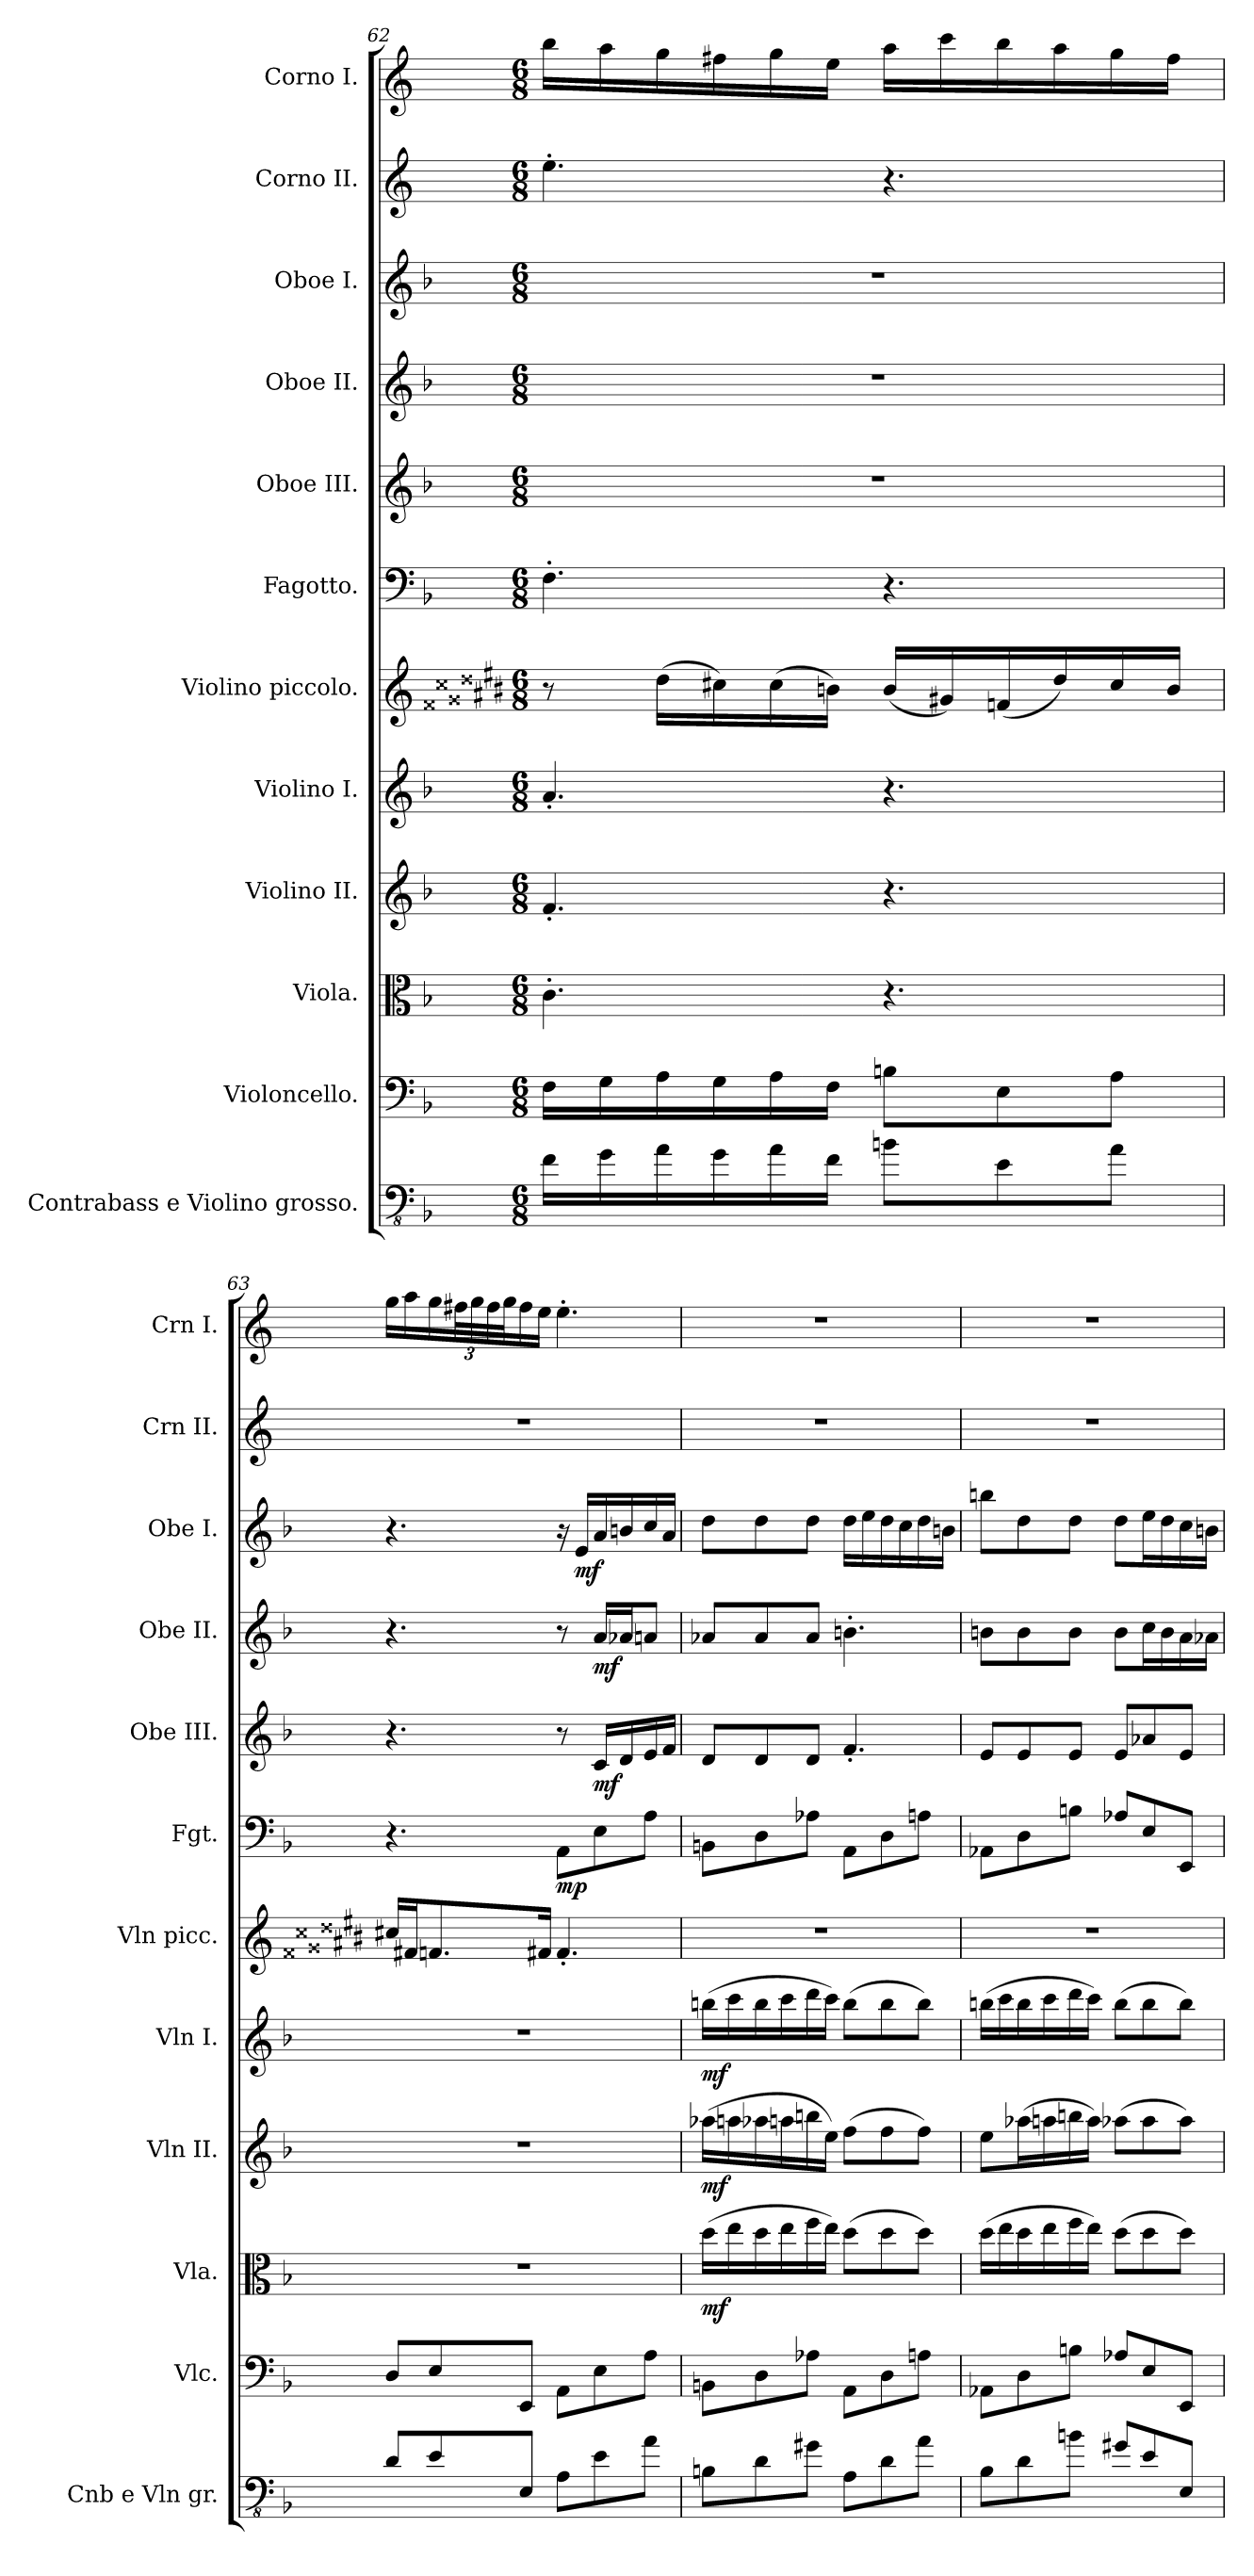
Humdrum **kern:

**kern	**kern	**kern	**dynam	**kern	**dynam	**kern	**dynam	**kern	**kern	**dynam	**kern	**dynam	**kern	**dynam	**kern	**dynam	**kern	**kern
*part12	*part11	*part10	*part10	*part9	*part9	*part8	*part8	*part7	*part6	*part6	*part5	*part5	*part4	*part4	*part3	*part3	*part2	*part1
*staff12	*staff11	*staff10	*staff10	*staff9	*staff9	*staff8	*staff8	*staff7	*staff6	*staff6	*staff5	*staff5	*staff4	*staff4	*staff3	*staff3	*staff2	*staff1
*I"Contrabass e Violino grosso.	*I"Violoncello.	*I"Viola.	*	*I"Violino II.	*	*I"Violino I.	*	*I"Violino piccolo.	*I"Fagotto.	*	*I"Oboe III.	*	*I"Oboe II.	*	*I"Oboe I.	*	*I"Corno II.	*I"Corno I.
*I'Cnb e Vln gr.	*I'Vlc.	*I'Vla.	*	*I'Vln II.	*	*I'Vln I.	*	*I'Vln picc.	*I'Fgt.	*	*I'Obe III.	*	*I'Obe II.	*	*I'Obe I.	*	*I'Crn II.	*I'Crn I.
*clefFv4	*clefF4	*clefC3	*	*clefG2	*	*clefG2	*	*clefG2	*clefF4	*	*clefG2	*	*clefG2	*	*clefG2	*	*clefG2	*clefG2
*ITrd7c12	*	*	*	*	*	*	*	*ITrd-1c-3	*	*	*	*	*	*	*	*	*ITrd4c7	*ITrd4c7
*k[b-]	*k[b-]	*k[b-]	*	*k[b-]	*	*k[b-]	*	*k[f##c##g##d##a#e#b#]	*k[b-]	*	*k[b-]	*	*k[b-]	*	*k[b-]	*	*k[b-]	*k[b-]
*M6/8	*M6/8	*M6/8	*	*M6/8	*	*M6/8	*	*M6/8	*M6/8	*	*M6/8	*	*M6/8	*	*M6/8	*	*M6/8	*M6/8
=62	=62	=62	=62	=62	=62	=62	=62	=62	=62	=62	=62	=62	=62	=62	=62	=62	=62	=62
16FF\LL	16F\LL	4.c'\	.	4.f'/	.	4.a'/	.	8r	4.F'\	.	2.r	.	2.r	.	2.r	.	4.a'\	16ee\LL
16GG\	16G\	.	.	.	.	.	.	.	.	.	.	.	.	.	.	.	.	16dd\
16AA\	16A\	.	.	.	.	.	.	(>16ee#\LL	.	.	.	.	.	.	.	.	.	16cc\
16GG\	16G\	.	.	.	.	.	.	16dd##\)	.	.	.	.	.	.	.	.	.	16bn\
16AA\	16A\	.	.	.	.	.	.	(>16dd##\	.	.	.	.	.	.	.	.	.	16cc\
16FF\JJ	16F\JJ	.	.	.	.	.	.	16cc##\JJ)	.	.	.	.	.	.	.	.	.	16a\JJ
8BBn\L	8Bn\L	4.r	.	4.r	.	4.r	.	(<16cc##/LL	4.r	.	.	.	.	.	.	.	4.r	16dd\LL
.	.	.	.	.	.	.	.	16a##X/)	.	.	.	.	.	.	.	.	.	16ff\
8EE\	8E\	.	.	.	.	.	.	(<16g#X/	.	.	.	.	.	.	.	.	.	16ee\
.	.	.	.	.	.	.	.	16ee#/)	.	.	.	.	.	.	.	.	.	16dd\
8AA\J	8A\J	.	.	.	.	.	.	16dd##/	.	.	.	.	.	.	.	.	.	16cc\
.	.	.	.	.	.	.	.	16cc##/JJ	.	.	.	.	.	.	.	.	.	16b\JJ
=63	=63	=63	=63	=63	=63	=63	=63	=63	=63	=63	=63	=63	=63	=63	=63	=63	=63	=63
8DD/L	8D/L	2.r	.	2.r	.	2.r	.	16dd##/LL	4.r	.	4.r	.	4.r	.	4.r	.	2.r	16cc\LL
.	.	.	.	.	.	.	.	16g##/J	.	.	.	.	.	.	.	.	.	16dd\
*	*	*	*	*	*	*	*	*	*	*	*	*	*	*	*	*	*	*Xbrackettup
8EE/	8E/	.	.	.	.	.	.	8.g#X/	.	.	.	.	.	.	.	.	.	24cc\
.	.	.	.	.	.	.	.	.	.	.	.	.	.	.	.	.	.	48bn\L
.	.	.	.	.	.	.	.	.	.	.	.	.	.	.	.	.	.	48cc\
.	.	.	.	.	.	.	.	.	.	.	.	.	.	.	.	.	.	48b\
.	.	.	.	.	.	.	.	.	.	.	.	.	.	.	.	.	.	48cc\J
8EEE/J	8EE/J	.	.	.	.	.	.	.	.	.	.	.	.	.	.	.	.	16b\
.	.	.	.	.	.	.	.	16g##X/Jk	.	.	.	.	.	.	.	.	.	16a\JJ
!	!	!	!	!	!	!	!	!	!	!LO:DY:b	!	!	!	!	!	!	!	!
8AAA\L	8AA\L	.	.	.	.	.	.	4.g##'/	8AA\L	mp	8r	.	8r	.	16r	.	.	4.a'\
!	!	!	!	!	!	!	!	!	!	!	!	!	!	!	!	!LO:DY:b	!	!
.	.	.	.	.	.	.	.	.	.	.	.	.	.	.	16e/LL	mf	.	.
!	!	!	!	!	!	!	!	!	!	!	!	!LO:DY:b	!	!LO:DY:b	!	!	!	!
8EE\	8E\	.	.	.	.	.	.	.	8E\	.	16c/LL	mf	16a/LL	mf	16a/	.	.	.
.	.	.	.	.	.	.	.	.	.	.	16d/	.	16a-X/J	.	16bn/	.	.	.
8AA\J	8A\J	.	.	.	.	.	.	.	8A\J	.	16e/	.	8an/J	.	16cc/	.	.	.
.	.	.	.	.	.	.	.	.	.	.	16f/JJ	.	.	.	16a/JJ	.	.	.
!!LO:PB:g=z
=64	=64	=64	=64	=64	=64	=64	=64	=64	=64	=64	=64	=64	=64	=64	=64	=64	=64	=64
!	!	!	!LO:DY:b	!	!LO:DY:b	!	!LO:DY:b	!	!	!	!	!	!	!	!	!	!	!
8BBBn\L	8BBn\L	(>16dd\LL	mf	(>16aa-X\LL	mf	(>16bbn\LL	mf	2.r	8BBn\L	.	8d/L	.	8a-X/L	.	8dd\L	.	2.r	2.r
.	.	16ee\	.	16aan\	.	16ccc\	.	.	.	.	.	.	.	.	.	.	.	.
8DD\	8D\	16dd\	.	16aa-X\	.	16bb\	.	.	8D\	.	8d/	.	8a-/	.	8dd\	.	.	.
.	.	16ee\	.	16aan\	.	16ccc\	.	.	.	.	.	.	.	.	.	.	.	.
8GG#X\J	8A-X\J	16ff\	.	16bbn\	.	16ddd\	.	.	8A-X\J	.	8d/J	.	8a-/J	.	8dd\J	.	.	.
.	.	16ee\JJ)	.	16ee\JJ)	.	16ccc\JJ)	.	.	.	.	.	.	.	.	.	.	.	.
8AAA\L	8AA\L	(>8dd\L	.	(>8ff\L	.	(>8bb\L	.	.	8AA\L	.	4.f'/	.	4.bn'\	.	16dd\LL	.	.	.
.	.	.	.	.	.	.	.	.	.	.	.	.	.	.	16ee\	.	.	.
8DD\	8D\	8dd\	.	8ff\	.	8bb\	.	.	8D\	.	.	.	.	.	16dd\	.	.	.
.	.	.	.	.	.	.	.	.	.	.	.	.	.	.	16cc\	.	.	.
8AA\J	8An\J	8dd\J)	.	8ff\J)	.	8bb\J)	.	.	8An\J	.	.	.	.	.	16dd\	.	.	.
.	.	.	.	.	.	.	.	.	.	.	.	.	.	.	16bn\JJ	.	.	.
=65	=65	=65	=65	=65	=65	=65	=65	=65	=65	=65	=65	=65	=65	=65	=65	=65	=65	=65
8BBB-\L	8AA-X\L	(>16dd\LL	.	8ee\L	.	(>16bbn\LL	.	2.r	8AA-X\L	.	8e/L	.	8bn\L	.	8bbn\L	.	2.r	2.r
.	.	16ee\	.	.	.	16ccc\	.	.	.	.	.	.	.	.	.	.	.	.
8DD\	8D\	16dd\	.	(>16aa-X\L	.	16bb\	.	.	8D\	.	8e/	.	8b\	.	8dd\	.	.	.
.	.	16ee\	.	16aan\	.	16ccc\	.	.	.	.	.	.	.	.	.	.	.	.
8BBn\J	8Bn\J	16ff\	.	16bbn\	.	16ddd\	.	.	8Bn\J	.	8e/J	.	8b\J	.	8dd\J	.	.	.
.	.	16ee\JJ)	.	16aa\JJ)	.	16ccc\JJ)	.	.	.	.	.	.	.	.	.	.	.	.
8GG#X/L	8A-X/L	(>8dd\L	.	(>8aa-X\L	.	(>8bb\L	.	.	8A-X/L	.	8e/L	.	8b\L	.	8dd\L	.	.	.
8EE/	8E/	8dd\	.	8aa-\	.	8bb\	.	.	8E/	.	8a-X/	.	16cc\L	.	16ee\L	.	.	.
.	.	.	.	.	.	.	.	.	.	.	.	.	16b\	.	16dd\	.	.	.
8EEE/J	8EE/J	8dd\J)	.	8aa-\J)	.	8bb\J)	.	.	8EE/J	.	8e/J	.	16a\	.	16cc\	.	.	.
.	.	.	.	.	.	.	.	.	.	.	.	.	16a-X\JJ	.	16bn\JJ	.	.	.
=	=	=	=	=	=	=	=	=	=	=	=	=	=	=	=	=	=	=
*-	*-	*-	*-	*-	*-	*-	*-	*-	*-	*-	*-	*-	*-	*-	*-	*-	*-	*-
